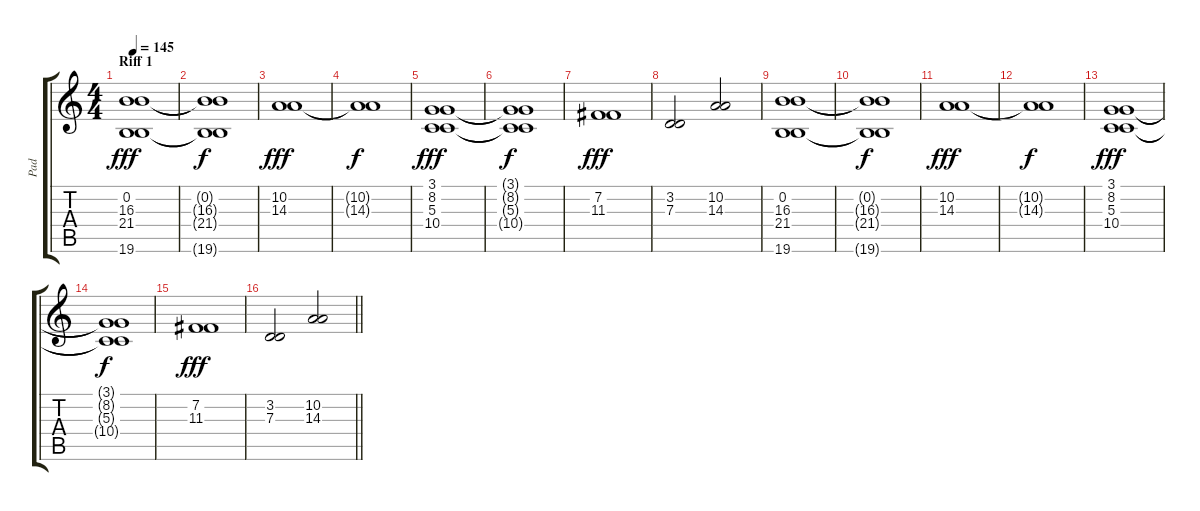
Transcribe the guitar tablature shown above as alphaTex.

\track ("Pad" "Pad") {instrument pad2warm}
\staff {score tabs}
\tuning (E4 B3 G3 D3 A2 E2) {hide}
\ts (4 4)
\section ("" "Riff 1")
\tempo 145
\clef g2
\ks c
(0.2 16.3 21.4 19.6).1{dy fff} |
(0.2{t} 16.3{t} 21.4{t} 19.6{t}).1{dy f} |
(10.2 14.3).1{dy fff} |
(10.2{t} 14.3{t}).1{dy f} |
(3.1 8.2 5.3 10.4).1{dy fff} |
(3.1{t} 8.2{t} 5.3{t} 10.4{t}).1{dy f} |
(7.2 11.3).1{dy fff} |
(3.2 7.3).2 (10.2 14.3).2 |
(0.2 16.3 21.4 19.6).1 |
(0.2{t} 16.3{t} 21.4{t} 19.6{t}).1{dy f} |
(10.2 14.3).1{dy fff} |
(10.2{t} 14.3{t}).1{dy f} |
(3.1 8.2 5.3 10.4).1{dy fff} |
(3.1{t} 8.2{t} 5.3{t} 10.4{t}).1{dy f} |
(7.2 11.3).1{dy fff} |
\barLineRight lightlight
(3.2 7.3).2 (10.2 14.3).2
